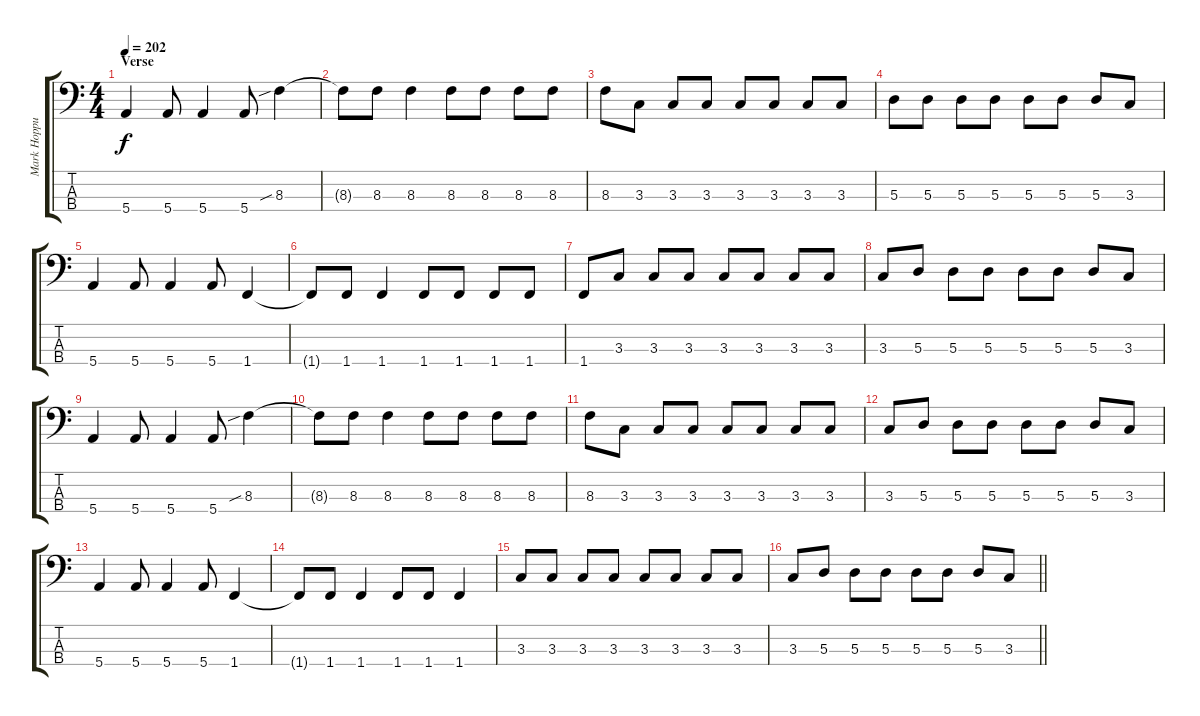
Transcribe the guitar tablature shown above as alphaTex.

\track ("Mark Hoppus - Bass" "Mark Hoppu") {instrument electricbasspick}
\staff {score tabs}
\tuning (G2 D2 A1 E1) {hide}
\ts (4 4)
\section ("" "Verse")
\tempo 202
\clef f4
\ks c
5.4.4{dy f} 5.4.8 5.4.4 5.4.8 8.3{sib}.4 |
8.3{t}.8 8.3.8 8.3.4 8.3.8 8.3.8 8.3.8 8.3.8 |
8.3.8 3.3.8 3.3.8 3.3.8 3.3.8 3.3.8 3.3.8 3.3.8 |
5.3.8 5.3.8 5.3.8 5.3.8 5.3.8 5.3.8 5.3.8 3.3.8 |
5.4.4 5.4.8 5.4.4 5.4.8 1.4.4 |
1.4{t}.8 1.4.8 1.4.4 1.4.8 1.4.8 1.4.8 1.4.8 |
1.4.8 3.3.8 3.3.8 3.3.8 3.3.8 3.3.8 3.3.8 3.3.8 |
3.3.8 5.3.8 5.3.8 5.3.8 5.3.8 5.3.8 5.3.8 3.3.8 |
5.4.4 5.4.8 5.4.4 5.4.8 8.3{sib}.4 |
8.3{t}.8 8.3.8 8.3.4 8.3.8 8.3.8 8.3.8 8.3.8 |
8.3.8 3.3.8 3.3.8 3.3.8 3.3.8 3.3.8 3.3.8 3.3.8 |
3.3.8 5.3.8 5.3.8 5.3.8 5.3.8 5.3.8 5.3.8 3.3.8 |
5.4.4 5.4.8 5.4.4 5.4.8 1.4.4 |
1.4{t}.8 1.4.8 1.4.4 1.4.8 1.4.8 1.4.4 |
3.3.8 3.3.8 3.3.8 3.3.8 3.3.8 3.3.8 3.3.8 3.3.8 |
\barLineRight lightlight
3.3.8 5.3.8 5.3.8 5.3.8 5.3.8 5.3.8 5.3.8 3.3.8
